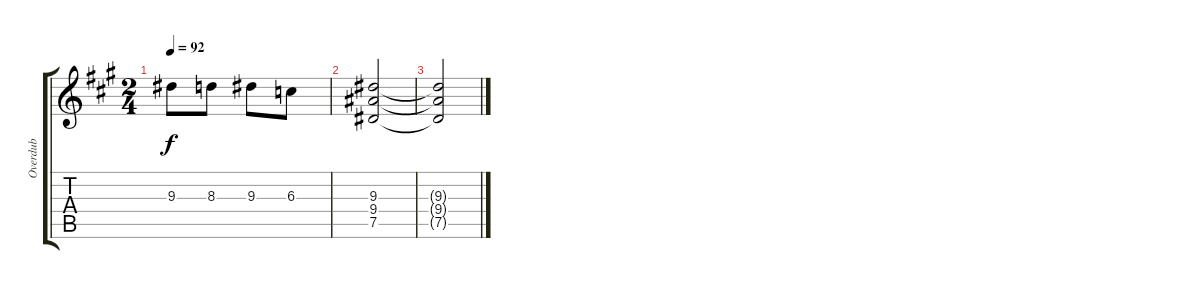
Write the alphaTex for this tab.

\track ("Overdub" "Overdub") {instrument acousticguitarsteel}
\staff {score tabs}
\tuning (Eb4 Bb3 Gb3 Db3 Ab2 Eb2) {hide}
\ts (2 4)
\tempo 92
\clef g2
\ks a
9.3.8{dy f} 8.3.8 9.3.8 6.3.8 |
(9.3 9.4 7.5).2 |
(9.3{t} 9.4{t} 7.5{t}).2
